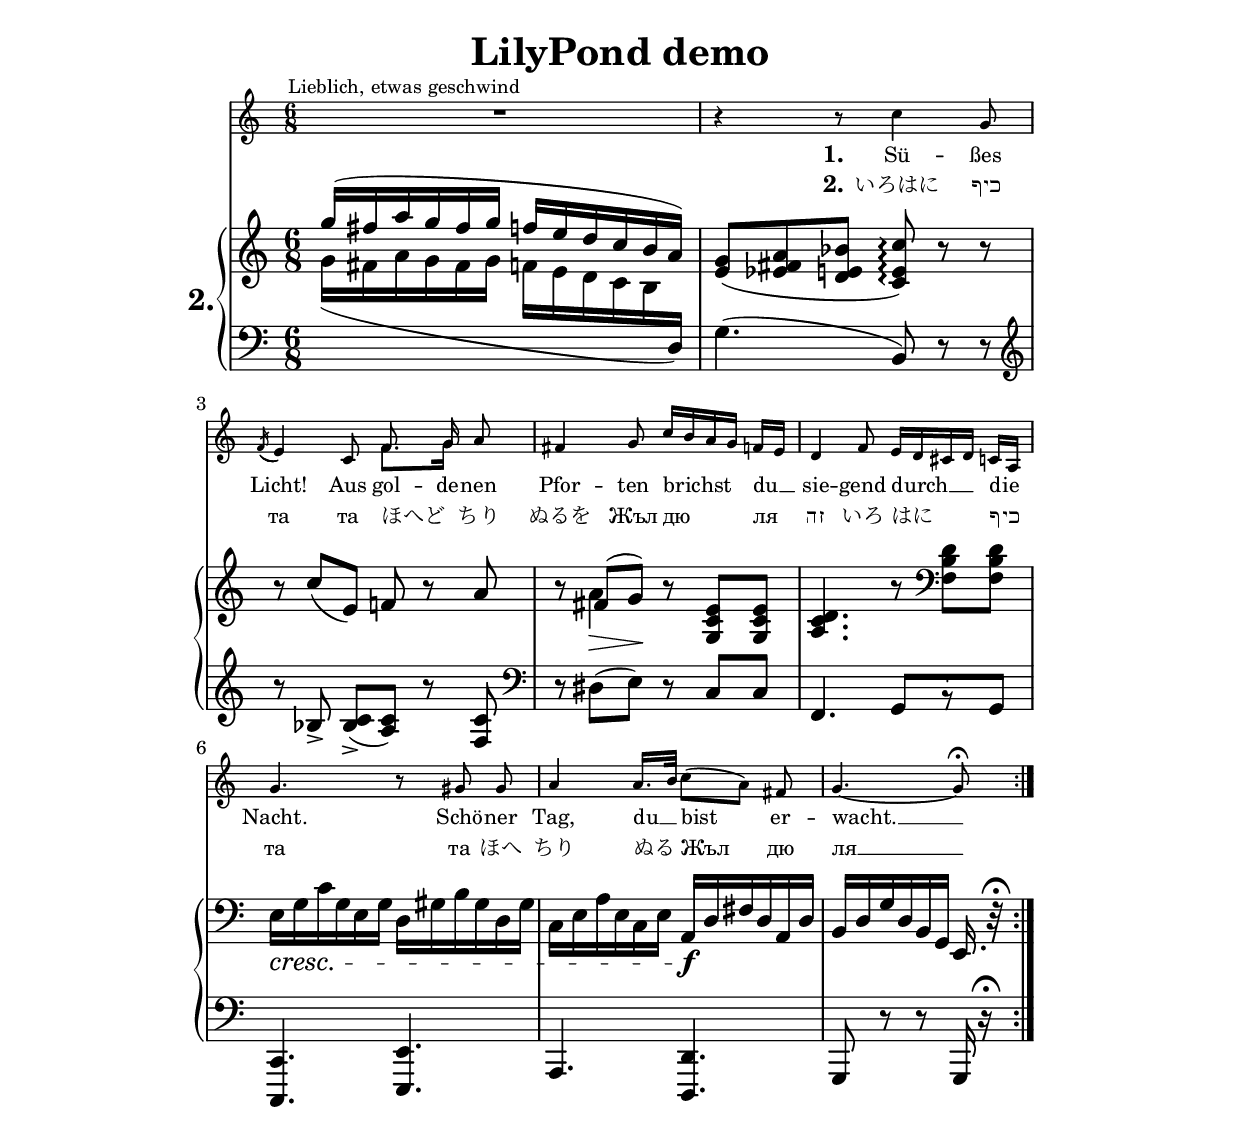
\header {
  title = "LilyPond demo"
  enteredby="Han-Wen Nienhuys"
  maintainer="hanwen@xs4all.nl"

  texidoc = "
heavily mutilated Edition Peters Morgenlied by Schubert"

}

\version "2.8.0"

ignoreMelisma =	\set ignoreMelismata = ##t
ignoreMelismaOff = \unset ignoreMelismata 

#(set-global-staff-size 21)

\paper  {
				%#(set-global-staff-size (* 5.8 mm))
  indent = #(* mm 4)
  line-width = #(* mm 140)
  interscoreline = 2.\mm
  between-system-space = 15\mm
  ragged-bottom = ##t 
}

modernAccidentals = {
  \set Staff.extraNatural =  ##f
  \set Staff.autoAccidentals =  #'(Staff (same-octave . 1) (any-octave . 0))
  \set Staff.autoCautionaries =  #'()  
}


melody =    \relative c'' \repeat volta 2 \context Voice = "singer" {
  \time 6/8
  \autoBeamOff
  s1*0^\markup {  \bigger { \hspace #-3.0 Lieblich, etwas geschwind } }
  R2.
  r4 r8 c4 g8 |
  \acciaccatura { f16( }  e4) c8
  <<
    \new Voice { \stemUp f8. g16 }
    { \stemDown f8.[ g16] } >> \stemNeutral a8 |
  fis4  g8 c16[ b a g] f[ e] |
  d4 f8
  \transpose a' e' \relative c'' { a16[ g fis! g] f![ d]  } |
  g4. r8 gis gis |
  a4 a16.[ b32] c8[( a]) fis8 |
  g4.~ g8-\fermata
}


firstVerse = \lyricmode {
  \set stanza = "1."
  
  Sü -- ßes Licht! Aus
  \ignoreMelisma
  gol --
  \ignoreMelismaOff

  de -- nen  Pfor -- ten brichst du __ | 
  sie -- gend durch __ die Nacht. Schö -- ner Tag, du __ bist er -- wacht. __ 
}

secondVerse = \lyricmode {
  \set stanza = "2."
  いろはに כיף та та ほへど ちり  ぬるを
  
  Жъл  дю ля זה
  
  いろ はに כיף та та ほへ ちり ぬる
  
  Жъл дю ля __

}

pianoRH =  \relative c''' \repeat volta 2\new Voice {
  #(set-accidental-style 'modern)
  \voiceOne
  g16( fis a g fis g f e d c b
  \oneVoice
  a ) | 
  <g e>8( <es fis a> <d e bes'> <c e c'>\arpeggio) r8 r | 
  r8 c'( e,) f r a |
  \once \override DynamicLineSpanner   #'padding =#3
  r8
  << { fis( g) } \\
     << { a4 } { s8\> s8\! } >>
   >>

  r8 <e c g>8[  <e c g>] |
  <d c a>4. r8 \clef bass  <d b f> <d b f> |
		\setTextCresc
		e,16_" "\<
		g c g e g d gis b gis d gis |
		c, e a e c e a,-\f\! d fis d a d |
		b d g  d b g e16. r32\fermata
	      }

pianoLH =  \relative c'' \repeat volta 2\new Voice {
    #(set-accidental-style 'modern)
    \voiceTwo
    g16( fis a g fis g

    f e d c b

    \change Staff = down
	\oneVoice
    d,) | 
     g4.( b,8) r r
    \clef treble \grace s16 r8 <bes'>8-> <bes c>8->([ <a c>)] r <f c'> |
    \clef bass
    r8 dis( e) r c c |
    f,4.  g8[ r8 g] |
    <c, c,>4. <e e,>4. |
    a,4. <d d,>4. |
    g,8 r r g16 r16\fermata 
    }

  \book {
    \score {
      << \time 6/8
	 \new Staff \with {
	   fontSize = #-3
	   \override StaffSymbol #'staff-space = #(magstep -3)
	 } <<
	   \context Staff #(set-accidental-style 'modern)
	   \melody >>
	 \lyricsto "singer" \new Lyrics \firstVerse
	 \lyricsto "singer" \new Lyrics \secondVerse
	 \new PianoStaff << 
	   \set PianoStaff.instrument = \markup {
	     \bold
	     \bigger\bigger\bigger\bigger
	     \huge
	     "2."
	   }
	   \context Staff = up <<
	     \pianoRH
	     \pianoLH
	   >>
	   \context Staff = down { \clef bass \skip 1*2 }
	 >> 
       >>

      \layout {
	\context {
	  \Lyrics
	  \override VerticalAxisGroup #'minimum-Y-extent = #'(-0.85 . 2.2)
	  \override LyricText #'font-size = #-1
	}
	\context {
	  \Score
	  \override Beam #'thickness = #0.55
	  \override Beam #'auto-knee-gap = #4.0
	  \override SpacingSpanner #'spacing-increment = #1.0
	  \override Stem #'stemlet-length = #0.5
	  \override Slur #'height-limit = #1.5
	}
	\context {
	  \PianoStaff
	  \override VerticalAlignment #'forced-distance = #10
	}
      }
      \midi {
	\tempo 4 = 70
      }
    }
  }

